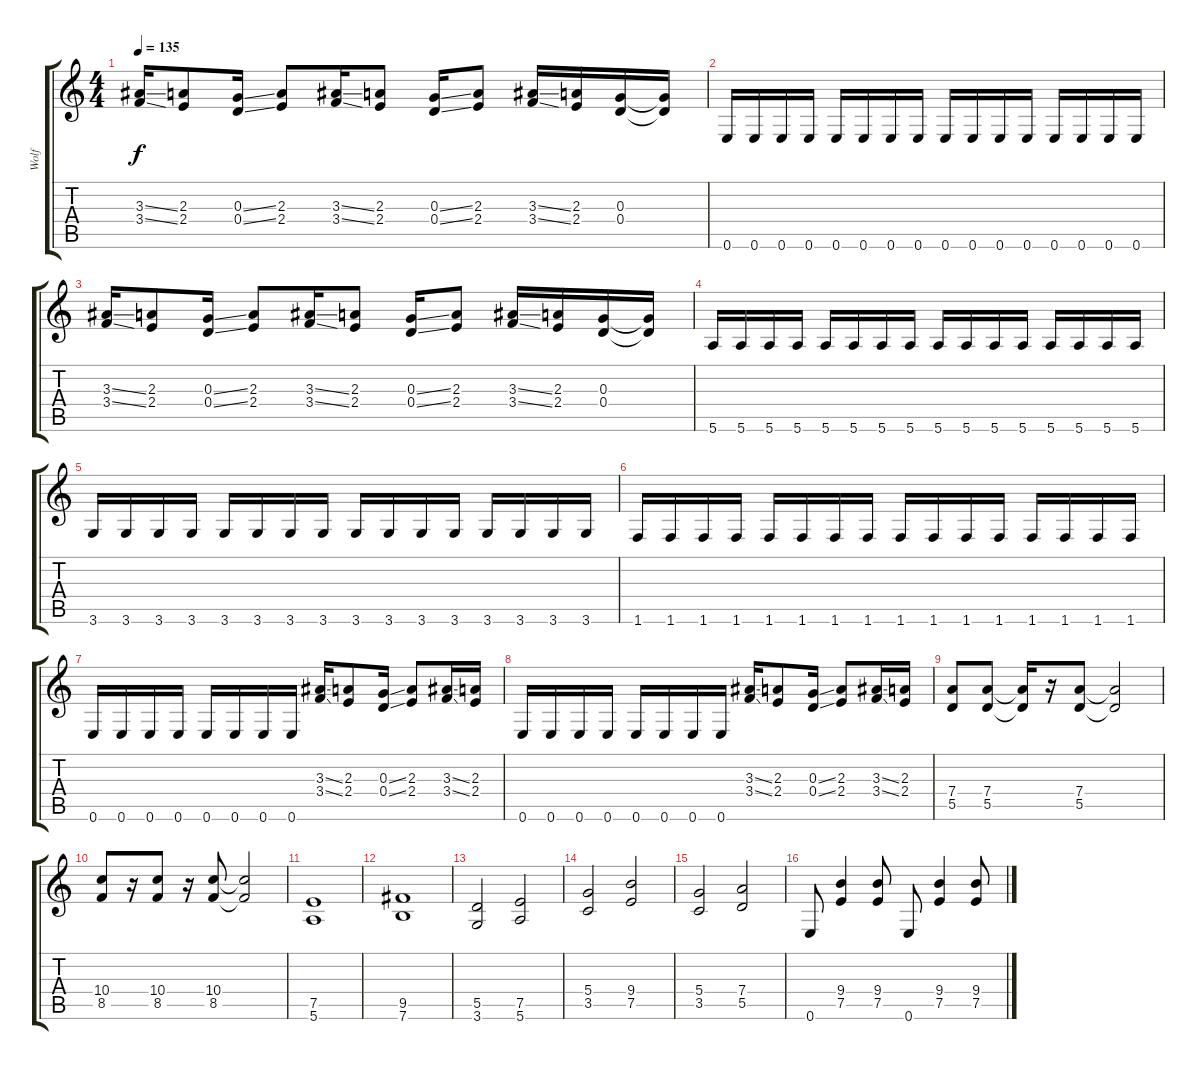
\track ("Wolf" "Wolf") {instrument overdrivenguitar}
\staff {score tabs}
\tuning (E4 B3 G3 D3 A2 E2) {hide}
\ts (4 4)
\tempo 135
\clef g2
\ks c
(3.3{ss} 3.4{ss}).16{dy f} (2.3 2.4).8 (0.3{ss} 0.4{ss}).16 (2.3 2.4).8 (3.3{ss} 3.4{ss}).16 (2.3 2.4).8 (0.3{ss} 0.4{ss}).16 (2.3 2.4).8 (3.3{ss} 3.4{ss}).16 (2.3 2.4).16 (0.3 0.4).16 (0.3{t} 0.4{t}).16 |
0.6.16 0.6.16 0.6.16 0.6.16 0.6.16 0.6.16 0.6.16 0.6.16 0.6.16 0.6.16 0.6.16 0.6.16 0.6.16 0.6.16 0.6.16 0.6.16 |
(3.3{ss} 3.4{ss}).16 (2.3 2.4).8 (0.3{ss} 0.4{ss}).16 (2.3 2.4).8 (3.3{ss} 3.4{ss}).16 (2.3 2.4).8 (0.3{ss} 0.4{ss}).16 (2.3 2.4).8 (3.3{ss} 3.4{ss}).16 (2.3 2.4).16 (0.3 0.4).16 (0.3{t} 0.4{t}).16 |
5.6.16 5.6.16 5.6.16 5.6.16 5.6.16 5.6.16 5.6.16 5.6.16 5.6.16 5.6.16 5.6.16 5.6.16 5.6.16 5.6.16 5.6.16 5.6.16 |
3.6.16 3.6.16 3.6.16 3.6.16 3.6.16 3.6.16 3.6.16 3.6.16 3.6.16 3.6.16 3.6.16 3.6.16 3.6.16 3.6.16 3.6.16 3.6.16 |
1.6.16 1.6.16 1.6.16 1.6.16 1.6.16 1.6.16 1.6.16 1.6.16 1.6.16 1.6.16 1.6.16 1.6.16 1.6.16 1.6.16 1.6.16 1.6.16 |
0.6.16 0.6.16 0.6.16 0.6.16 0.6.16 0.6.16 0.6.16 0.6.16 (3.3{ss} 3.4{ss}).16 (2.3 2.4).8 (0.3{ss} 0.4{ss}).16 (2.3 2.4).8 (3.3{ss} 3.4{ss}).16 (2.3 2.4).16 |
0.6.16 0.6.16 0.6.16 0.6.16 0.6.16 0.6.16 0.6.16 0.6.16 (3.3{ss} 3.4{ss}).16 (2.3 2.4).8 (0.3{ss} 0.4{ss}).16 (2.3 2.4).8 (3.3{ss} 3.4{ss}).16 (2.3 2.4).16 |
(7.4 5.5).8 (7.4 5.5).8 (7.4{t} 5.5{t}).16 r.16 (7.4 5.5).8 (7.4{t} 5.5{t}).2 |
(10.4 8.5).8 r.16 (10.4 8.5).8 r.16 (10.4 8.5).8 (10.4{t} 8.5{t}).2 |
(7.5 5.6).1 |
(9.5 7.6).1 |
(5.5 3.6).2 (7.5 5.6).2 |
(5.4 3.5).2 (9.4 7.5).2 |
(5.4 3.5).2 (7.4 5.5).2 |
0.6.8 (9.4 7.5).4 (9.4 7.5).8 0.6.8 (9.4 7.5).4 (9.4 7.5).8
